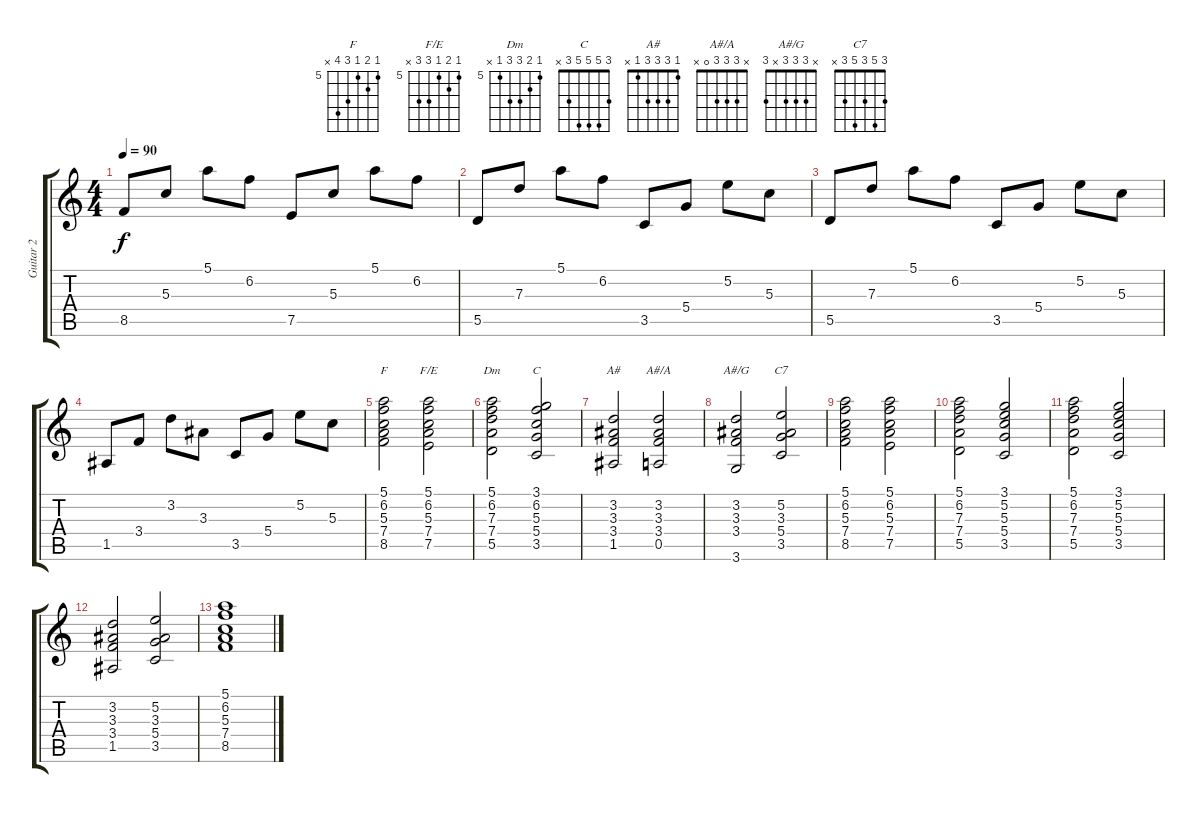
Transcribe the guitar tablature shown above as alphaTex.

\track ("Guitar 2" "Guitar 2") {instrument acousticguitarnylon}
\staff {score tabs}
\tuning (E4 B3 G3 D3 A2 E2) {hide}
\chord ("F" 5 6 5 7 8 x) {firstfret 5}
\chord ("F/E" 5 6 5 7 7 x) {firstfret 5}
\chord ("Dm" 5 6 7 7 5 x) {firstfret 5}
\chord ("C" 3 5 5 5 3 x)
\chord ("A#" 1 3 3 3 1 x)
\chord ("A#/A" x 3 3 3 0 x)
\chord ("A#/G" x 3 3 3 x 3)
\chord ("C7" 3 5 3 5 3 x)
\ts (4 4)
\tempo 90
\clef g2
\ks c
8.5.8{dy f} 5.3.8 5.1.8 6.2.8 7.5.8 5.3.8 5.1.8 6.2.8 |
5.5.8 7.3.8 5.1.8 6.2.8 3.5.8 5.4.8 5.2.8 5.3.8 |
5.5.8 7.3.8 5.1.8 6.2.8 3.5.8 5.4.8 5.2.8 5.3.8 |
1.5.8 3.4.8 3.2.8 3.3.8 3.5.8 5.4.8 5.2.8 5.3.8 |
(5.1 6.2 5.3 7.4 8.5).2{ch "F"} (5.1 6.2 5.3 7.4 7.5).2{ch "F/E"} |
(5.1 6.2 7.3 7.4 5.5).2{ch "Dm"} (3.1 6.2 5.3 5.4 3.5).2{ch "C"} |
(3.2 3.3 3.4 1.5).2{ch "A#"} (3.2 3.3 3.4 0.5).2{ch "A#/A"} |
(3.2 3.3 3.4 3.6).2{ch "A#/G"} (5.2 3.3 5.4 3.5).2{ch "C7"} |
(5.1 6.2 5.3 7.4 8.5).2 (5.1 6.2 5.3 7.4 7.5).2 |
(5.1 6.2 7.3 7.4 5.5).2 (3.1 5.2 5.3 5.4 3.5).2 |
(5.1 6.2 7.3 7.4 5.5).2 (3.1 5.2 5.3 5.4 3.5).2 |
(3.2 3.3 3.4 1.5).2 (5.2 3.3 5.4 3.5).2 |
(5.1 6.2 5.3 7.4 8.5).1
